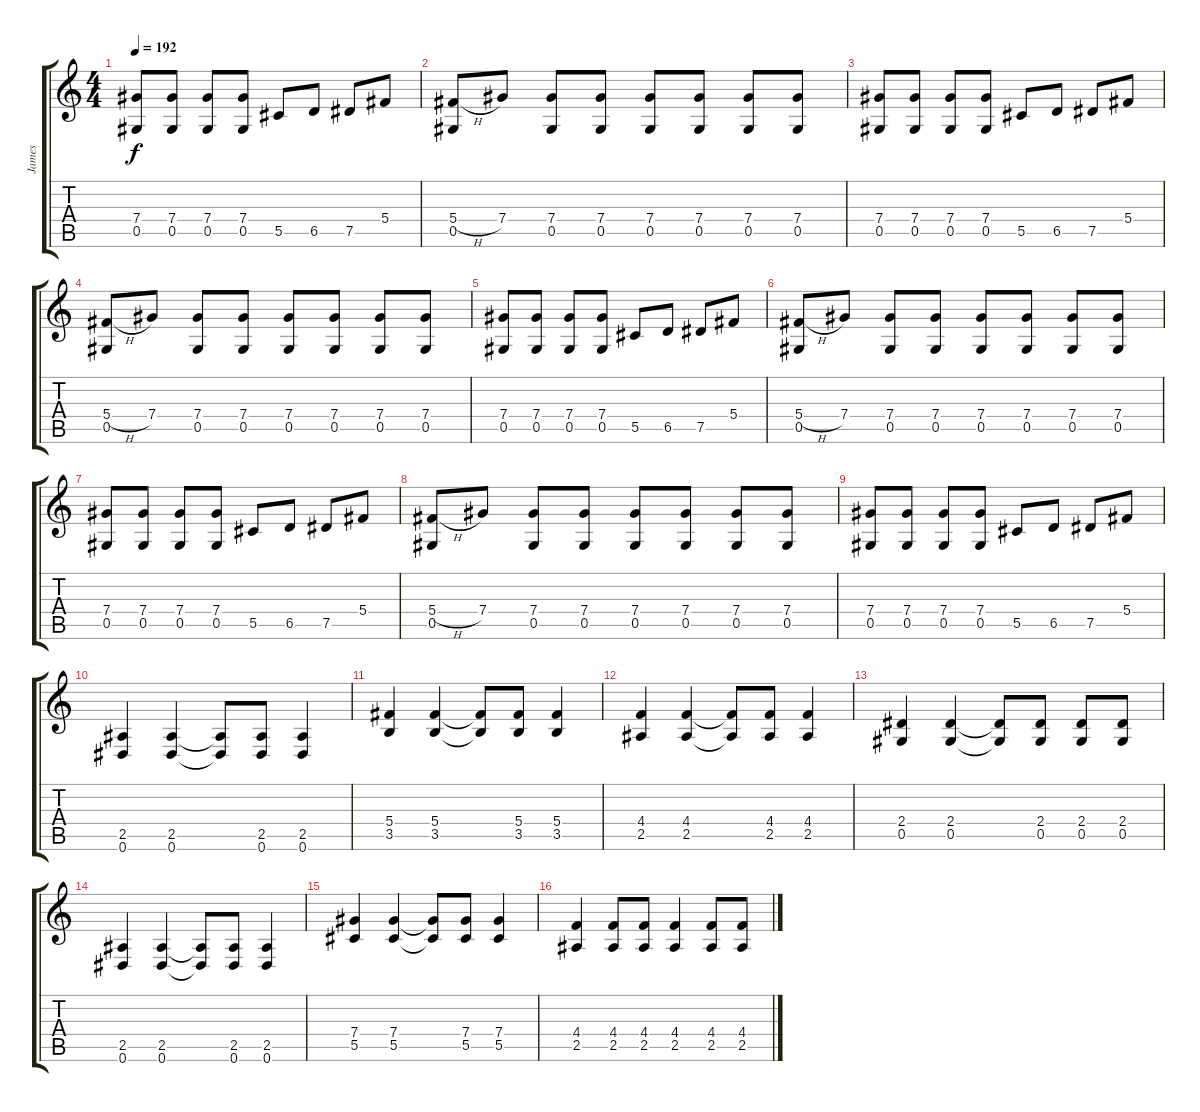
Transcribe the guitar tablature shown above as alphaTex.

\track ("James" "James") {instrument distortionguitar}
\staff {score tabs}
\tuning (Eb4 Bb3 Gb3 Db3 Ab2 Eb2) {hide}
\ts (4 4)
\tempo 192
\clef g2
\ks c
(7.4 0.5).8{dy f} (7.4 0.5).8 (7.4 0.5).8 (7.4 0.5).8 5.5.8 6.5.8 7.5.8 5.4.8 |
(5.4{h} 0.5).8 7.4.8 (7.4 0.5).8 (7.4 0.5).8 (7.4 0.5).8 (7.4 0.5).8 (7.4 0.5).8 (7.4 0.5).8 |
(7.4 0.5).8 (7.4 0.5).8 (7.4 0.5).8 (7.4 0.5).8 5.5.8 6.5.8 7.5.8 5.4.8 |
(5.4{h} 0.5).8 7.4.8 (7.4 0.5).8 (7.4 0.5).8 (7.4 0.5).8 (7.4 0.5).8 (7.4 0.5).8 (7.4 0.5).8 |
(7.4 0.5).8 (7.4 0.5).8 (7.4 0.5).8 (7.4 0.5).8 5.5.8 6.5.8 7.5.8 5.4.8 |
(5.4{h} 0.5).8 7.4.8 (7.4 0.5).8 (7.4 0.5).8 (7.4 0.5).8 (7.4 0.5).8 (7.4 0.5).8 (7.4 0.5).8 |
(7.4 0.5).8 (7.4 0.5).8 (7.4 0.5).8 (7.4 0.5).8 5.5.8 6.5.8 7.5.8 5.4.8 |
(5.4{h} 0.5).8 7.4.8 (7.4 0.5).8 (7.4 0.5).8 (7.4 0.5).8 (7.4 0.5).8 (7.4 0.5).8 (7.4 0.5).8 |
(7.4 0.5).8 (7.4 0.5).8 (7.4 0.5).8 (7.4 0.5).8 5.5.8 6.5.8 7.5.8 5.4.8 |
(2.5 0.6).4 (2.5 0.6).4 (2.5{t} 0.6{t}).8 (2.5 0.6).8 (2.5 0.6).4 |
(5.4 3.5).4 (5.4 3.5).4 (5.4{t} 3.5{t}).8 (5.4 3.5).8 (5.4 3.5).4 |
(4.4 2.5).4 (4.4 2.5).4 (4.4{t} 2.5{t}).8 (4.4 2.5).8 (4.4 2.5).4 |
(2.4 0.5).4 (2.4 0.5).4 (2.4{t} 0.5{t}).8 (2.4 0.5).8 (2.4 0.5).8 (2.4 0.5).8 |
(2.5 0.6).4 (2.5 0.6).4 (2.5{t} 0.6{t}).8 (2.5 0.6).8 (2.5 0.6).4 |
(7.4 5.5).4 (7.4 5.5).4 (7.4{t} 5.5{t}).8 (7.4 5.5).8 (7.4 5.5).4 |
(4.4 2.5).4 (4.4 2.5).8 (4.4 2.5).8 (4.4 2.5).4 (4.4 2.5).8 (4.4 2.5).8
